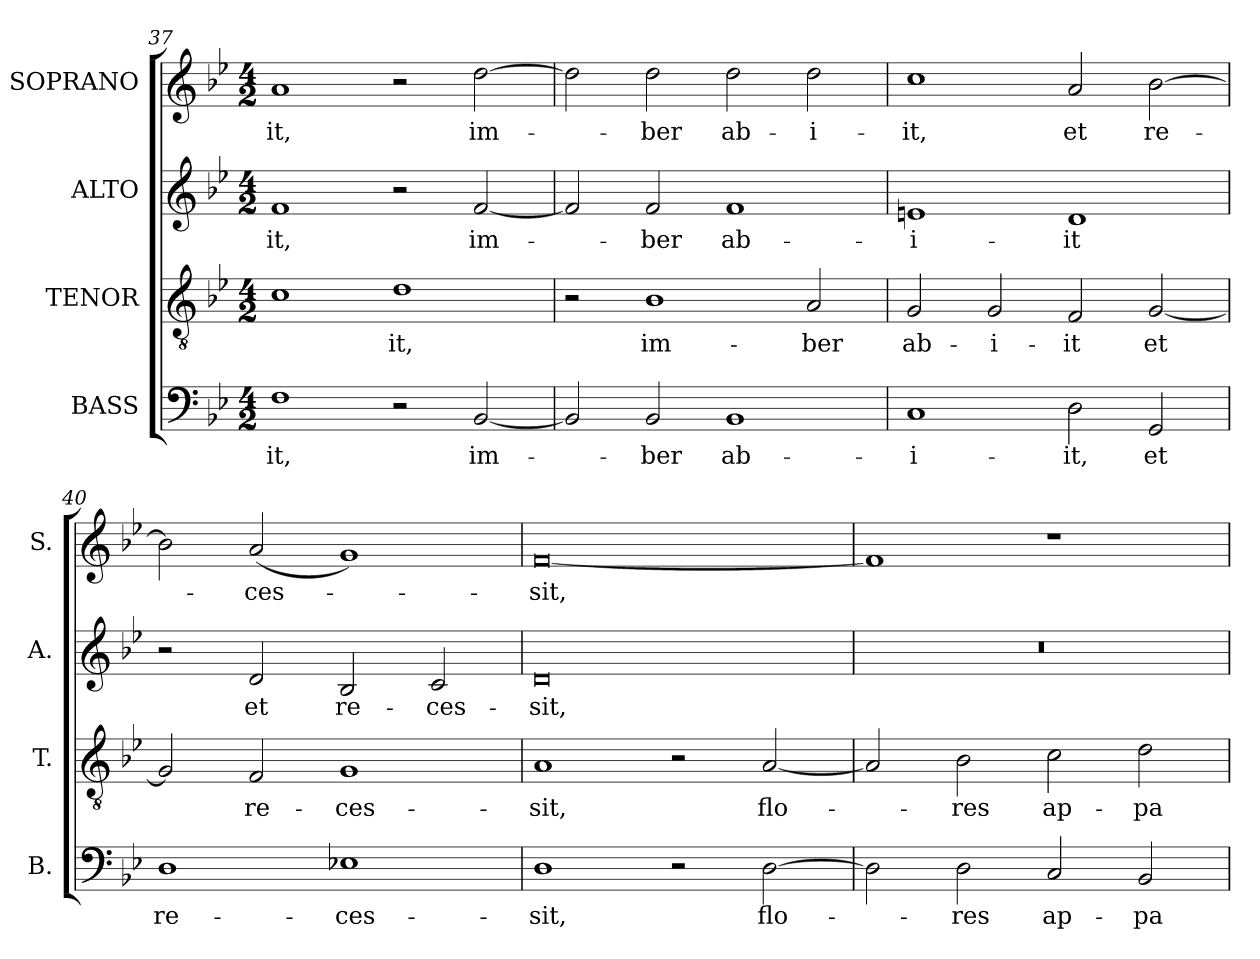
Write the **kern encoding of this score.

**kern	**text	**kern	**text	**kern	**text	**kern	**text
*part4	*part4	*part3	*part3	*part2	*part2	*part1	*part1
*staff4	*staff4	*staff3	*staff3	*staff2	*staff2	*staff1	*staff1
*I"BASS	*	*I"TENOR	*	*I"ALTO	*	*I"SOPRANO	*
*I'B.	*	*I'T.	*	*I'A.	*	*I'S.	*
*clefF4	*	*clefGv2	*	*clefG2	*	*clefG2	*
*	*	*ITrd7c12	*	*	*	*	*
*k[b-e-]	*	*k[b-e-]	*	*k[b-e-]	*	*k[b-e-]	*
*B-:	*	*B-:	*	*B-:	*	*B-:	*
*M4/2	*	*M4/2	*	*M4/2	*	*M4/2	*
=37	=37	=37	=37	=37	=37	=37	=37
!	!LO:LY:b:color=#000000	!	!	!	!	!	!
!	!	!	!	!	!LO:LY:b:color=#000000	!	!
!	!	!	!	!	!	!	!LO:LY:b:color=#000000
1Fi	-it,	1Ci	.	1fi	-it,	1ai	-it,
!	!	!	!LO:LY:b:color=#000000	!	!	!	!
2r	.	1Di	-it,	2r	.	2r	.
!	!LO:LY:b:color=#000000	!	!	!	!	!	!
!	!	!	!	!	!LO:LY:b:color=#000000	!	!
!	!	!	!	!	!	!	!LO:LY:b:color=#000000
[2BB-i/	im-	.	.	[2fi/	im-	[2ddi\	im-
!!LO:LB:g=z
=38	=38	=38	=38	=38	=38	=38	=38
2BB-i/]	.	2r	.	2fi/]	.	2ddi\]	.
!	!LO:LY:b:color=#000000	!	!	!	!	!	!
!	!	!	!LO:LY:b:color=#000000	!	!	!	!
!	!	!	!	!	!LO:LY:b:color=#000000	!	!
!	!	!	!	!	!	!	!LO:LY:b:color=#000000
2BB-i/	-ber	1BB-i	im-	2fi/	-ber	2ddi\	-ber
!	!LO:LY:b:color=#000000	!	!	!	!	!	!
!	!	!	!	!	!LO:LY:b:color=#000000	!	!
!	!	!	!	!	!	!	!LO:LY:b:color=#000000
1BB-i	ab-	.	.	1fi	ab-	2ddi\	ab-
!	!	!	!LO:LY:b:color=#000000	!	!	!	!
!	!	!	!	!	!	!	!LO:LY:b:color=#000000
.	.	2AAi/	-ber	.	.	2ddi\	-i-
=39	=39	=39	=39	=39	=39	=39	=39
!	!LO:LY:b:color=#000000	!	!	!	!	!	!
!	!	!	!LO:LY:b:color=#000000	!	!	!	!
!	!	!	!	!	!LO:LY:b:color=#000000	!	!
!	!	!	!	!	!	!	!LO:LY:b:color=#000000
1Ci	-i-	2GGi/	ab-	1eni	-i-	1cci	-it,
!	!	!	!LO:LY:b:color=#000000	!	!	!	!
.	.	2GGi/	-i-	.	.	.	.
!	!LO:LY:b:color=#000000	!	!	!	!	!	!
!	!	!	!LO:LY:b:color=#000000	!	!	!	!
!	!	!	!	!	!LO:LY:b:color=#000000	!	!
!	!	!	!	!	!	!	!LO:LY:b:color=#000000
2Di\	-it,	2FFi/	-it	1di	-it	2ai/	et
!	!LO:LY:b:color=#000000	!	!	!	!	!	!
!	!	!	!LO:LY:b:color=#000000	!	!	!	!
!	!	!	!	!	!	!	!LO:LY:b:color=#000000
2GGi/	et	[2GGi/	et	.	.	[2b-i\	re-
=40	=40	=40	=40	=40	=40	=40	=40
!	!LO:LY:b:color=#000000	!	!	!	!	!	!
1Di	re-	2GGi/]	.	2r	.	2b-i\]	.
!	!	!	!LO:LY:b:color=#000000	!	!	!	!
!	!	!	!	!	!LO:LY:b:color=#000000	!	!
!	!	!	!	!	!	!	!LO:LY:b:color=#000000
.	.	2FFi/	re-	2di/	et	(2ai/	-ces-
!	!LO:LY:b:color=#000000	!	!	!	!	!	!
!	!	!	!LO:LY:b:color=#000000	!	!	!	!
!	!	!	!	!	!LO:LY:b:color=#000000	!	!
1E-Xi	-ces-	1GGi	-ces-	2B-i/	re-	1gi)	.
!	!	!	!	!	!LO:LY:b:color=#000000	!	!
.	.	.	.	2ci/	-ces-	.	.
=41	=41	=41	=41	=41	=41	=41	=41
!	!LO:LY:b:color=#000000	!	!	!	!	!	!
!	!	!	!LO:LY:b:color=#000000	!	!	!	!
!	!	!	!	!	!LO:LY:b:color=#000000	!	!
!	!	!	!	!	!	!	!LO:LY:b:color=#000000
1Di	-sit,	1AAi	-sit,	0di	-sit,	[0fi	-sit,
2r	.	2r	.	.	.	.	.
!	!LO:LY:b:color=#000000	!	!	!	!	!	!
!	!	!	!LO:LY:b:color=#000000	!	!	!	!
[2Di\	flo-	[2AAi/	flo-	.	.	.	.
=42	=42	=42	=42	=42	=42	=42	=42
!	!	!	!	!LO:N:vis=1	!	!	!
2Di\]	.	2AAi/]	.	0r	.	1fi]	.
!	!LO:LY:b:color=#000000	!	!	!	!	!	!
!	!	!	!LO:LY:b:color=#000000	!	!	!	!
2Di\	-res	2BB-i\	-res	.	.	.	.
!	!LO:LY:b:color=#000000	!	!	!	!	!	!
!	!	!	!LO:LY:b:color=#000000	!	!	!	!
2Ci/	ap-	2Ci\	ap-	.	.	1r	.
!	!LO:LY:b:color=#000000	!	!	!	!	!	!
!	!	!	!LO:LY:b:color=#000000	!	!	!	!
2BB-i/	-pa-	2Di\	-pa-	.	.	.	.
=	=	=	=	=	=	=	=
*-	*-	*-	*-	*-	*-	*-	*-
